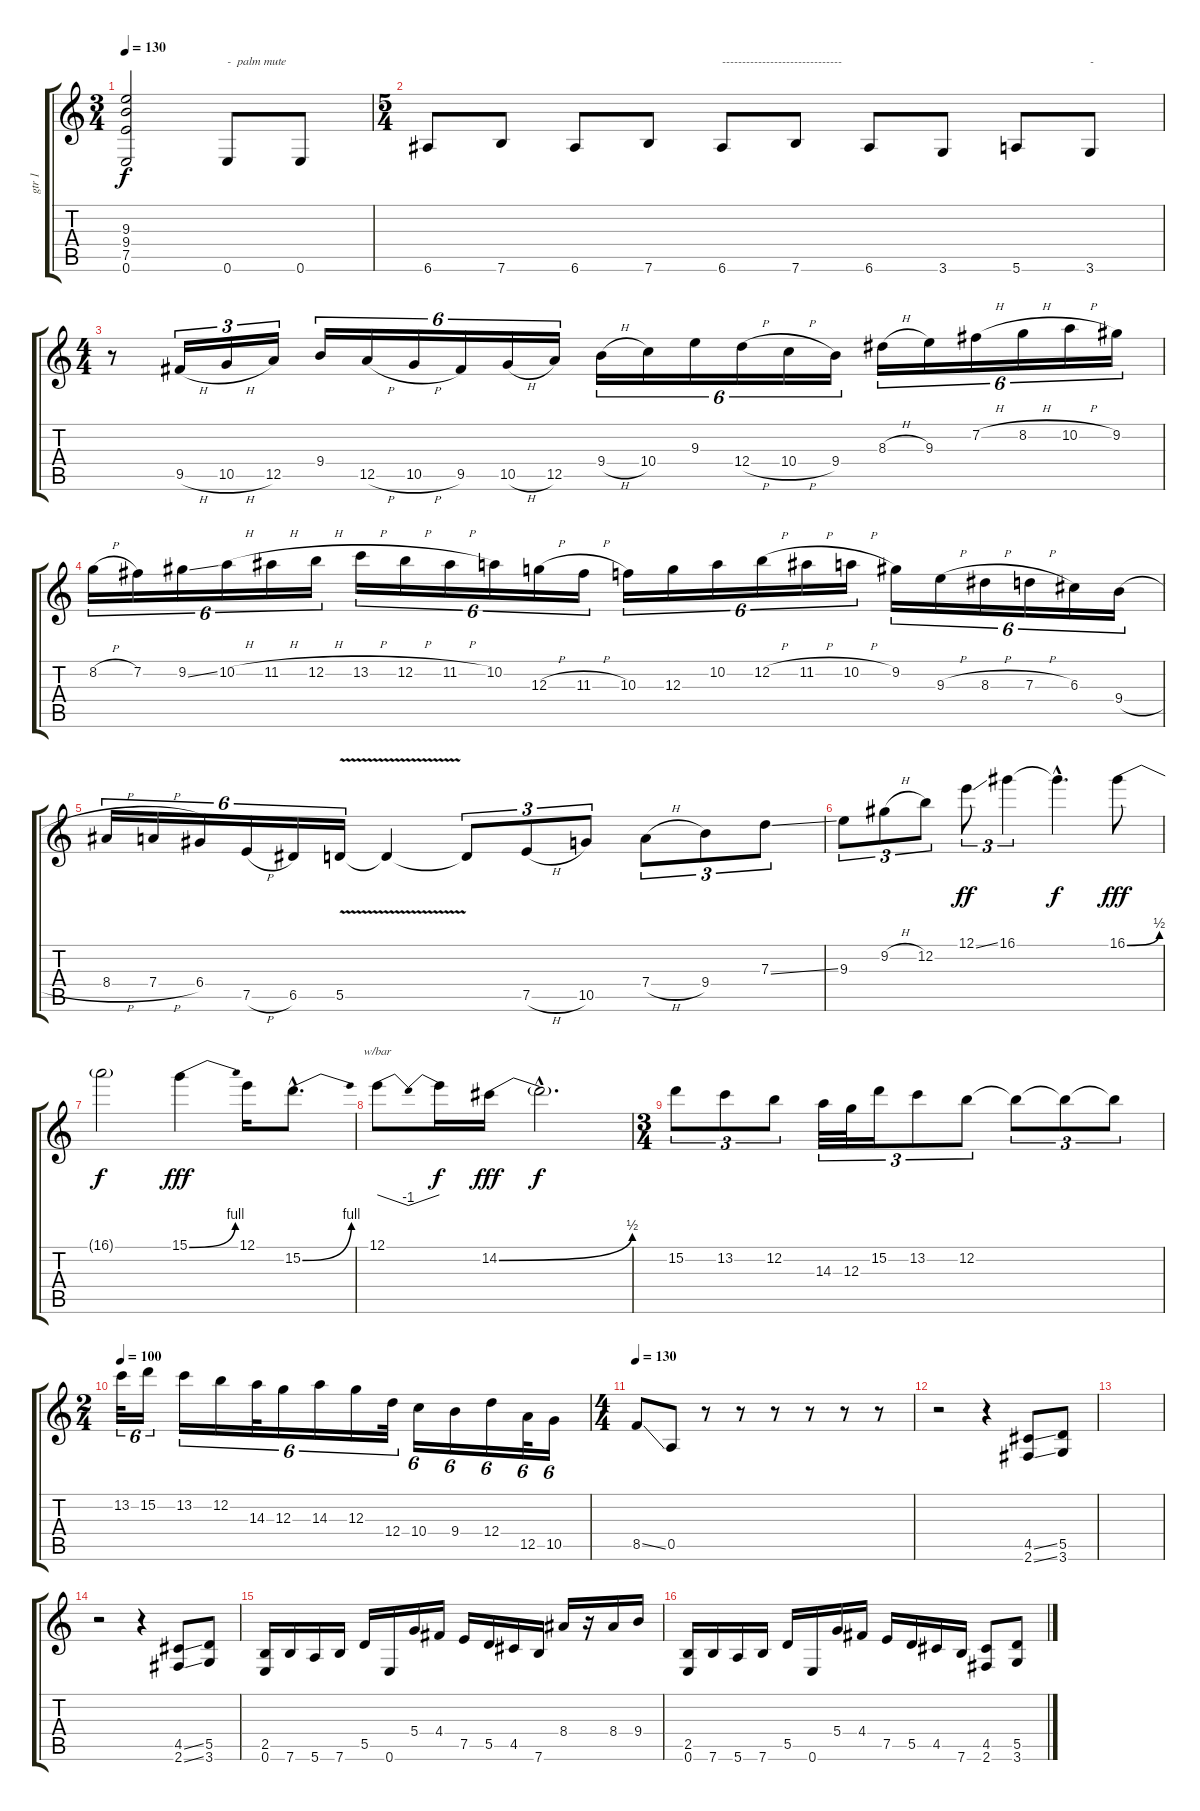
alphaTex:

\track ("gtr 1" "gtr 1") {instrument overdrivenguitar}
\staff {score tabs}
\tuning (E4 B3 G3 D3 A2 E2) {hide}
\ts (3 4)
\tempo 130
\clef g2
\ks c
(9.3 9.4 7.5 0.6).2{dy f} 0.6.8{txt "-  palm mute"} 0.6.8 |
\ts (5 4)
6.6.8 7.6.8 6.6.8 7.6.8 6.6.8{txt "------------------------------"} 7.6.8 6.6.8 3.6.8 5.6.8 3.6.8{txt "-"} |
\ts (4 4)
r.8 9.5{h}.16{tu (3 2)} 10.5{h}.16{tu (3 2)} 12.5.16{tu (3 2)} 9.4.16{tu (6 4)} 12.5{h}.16{tu (6 4)} 10.5{h}.16{tu (6 4)} 9.5.16{tu (6 4)} 10.5{h}.16{tu (6 4)} 12.5.16{tu (6 4)} 9.4{h}.16{tu (6 4)} 10.4.16{tu (6 4)} 9.3.16{tu (6 4)} 12.4{h}.16{tu (6 4)} 10.4{h}.16{tu (6 4)} 9.4.16{tu (6 4)} 8.3{h}.16{tu (6 4)} 9.3.16{tu (6 4)} 7.2{h}.16{tu (6 4)} 8.2{h}.16{tu (6 4)} 10.2{h}.16{tu (6 4)} 9.2.16{tu (6 4)} |
8.2{h}.16{tu (6 4)} 7.2.16{tu (6 4)} 9.2{ss}.16{tu (6 4)} 10.2{h}.16{tu (6 4)} 11.2{h}.16{tu (6 4)} 12.2{h}.16{tu (6 4)} 13.2{h}.16{tu (6 4)} 12.2{h}.16{tu (6 4)} 11.2{h}.16{tu (6 4)} 10.2.16{tu (6 4)} 12.3{h}.16{tu (6 4)} 11.3{h}.16{tu (6 4)} 10.3.16{tu (6 4)} 12.3.16{tu (6 4)} 10.2.16{tu (6 4)} 12.2{h}.16{tu (6 4)} 11.2{h}.16{tu (6 4)} 10.2{h}.16{tu (6 4)} 9.2.16{tu (6 4)} 9.3{h}.16{tu (6 4)} 8.3{h}.16{tu (6 4)} 7.3{h}.16{tu (6 4)} 6.3.16{tu (6 4)} 9.4{h}.16{tu (6 4)} |
8.4{h}.16{tu (6 4)} 7.4{h}.16{tu (6 4)} 6.4.16{tu (6 4)} 7.5{h}.16{tu (6 4)} 6.5.16{tu (6 4)} 5.5{v}.16{tu (6 4)} 5.5{t}.4 5.5{t}.8{tu (3 2)} 7.5{h}.8{tu (3 2)} 10.5.8{tu (3 2)} 7.4{h}.8{tu (3 2)} 9.4.8{tu (3 2)} 7.3{ss}.8{tu (3 2)} |
9.3.8{tu (3 2)} 9.2{h}.8{tu (3 2)} 12.2.8{tu (3 2)} 12.1{ss}.8{tu (3 2) dy ff} 16.1.4{tu (3 2)} 16.1{hac t}.4{d dy f} 16.1{be (bend 0 0 60 2)}.8{dy fff} |
16.1{t}.2{dy f} 15.1{be (bend 0 0 60 4)}.4{dy fff} 12.1.16 15.2{be (bend 0 0 60 4) hac}.8{d} |
12.1.8{tbe (dip default 0 0 30 -4 60 0)} 12.1{t}.16{dy f} 14.2{be (bend 0 0 60 2)}.16{dy fff} 14.2{hac t}.2{d dy f} |
\ts (3 4)
15.2.8{tu (3 2)} 13.2.8{tu (3 2)} 12.2.8{tu (3 2)} 14.3.32{tu (3 2)} 12.3.32{tu (3 2)} 15.2.16{tu (3 2)} 13.2.8{tu (3 2)} 12.2.8{tu (3 2)} 12.2{t}.8{tu (3 2)} 12.2{t}.8{tu (3 2)} 12.2{t}.8{tu (3 2)} |
\ts (2 4)
\tempo 100
13.2.32{tu (6 4)} 15.2.16{tu (6 4)} 13.2.16{tu (6 4)} 12.2.16{tu (6 4)} 14.3.32{tu (6 4)} 12.3.16{tu (6 4)} 14.3.16{tu (6 4)} 12.3.16{tu (6 4)} 12.4.32{tu (6 4)} 10.4.16{tu (6 4)} 9.4.16{tu (6 4)} 12.4.16{tu (6 4)} 12.5.32{tu (6 4)} 10.5.16{tu (6 4)} |
\ts (4 4)
\tempo 130
8.5{ss}.8 0.5.8 r.8 r.8 r.8 r.8 r.8 r.8 |
r.2 r.4 (4.5{ss} 2.6{ss}).8 (5.5 3.6).8 |
|
r.2 r.4 (4.5{ss} 2.6{ss}).8 (5.5 3.6).8 |
(2.5 0.6).16 7.6.16 5.6.16 7.6.16 5.5.16 0.6.16 5.4.16 4.4.16 7.5.16 5.5.16 4.5.16 7.6.16 8.4.16 r.16 8.4.16 9.4.16 |
(2.5 0.6).16 7.6.16 5.6.16 7.6.16 5.5.16 0.6.16 5.4.16 4.4.16 7.5.16 5.5.16 4.5.16 7.6.16 (4.5 2.6).8 (5.5 3.6).8
